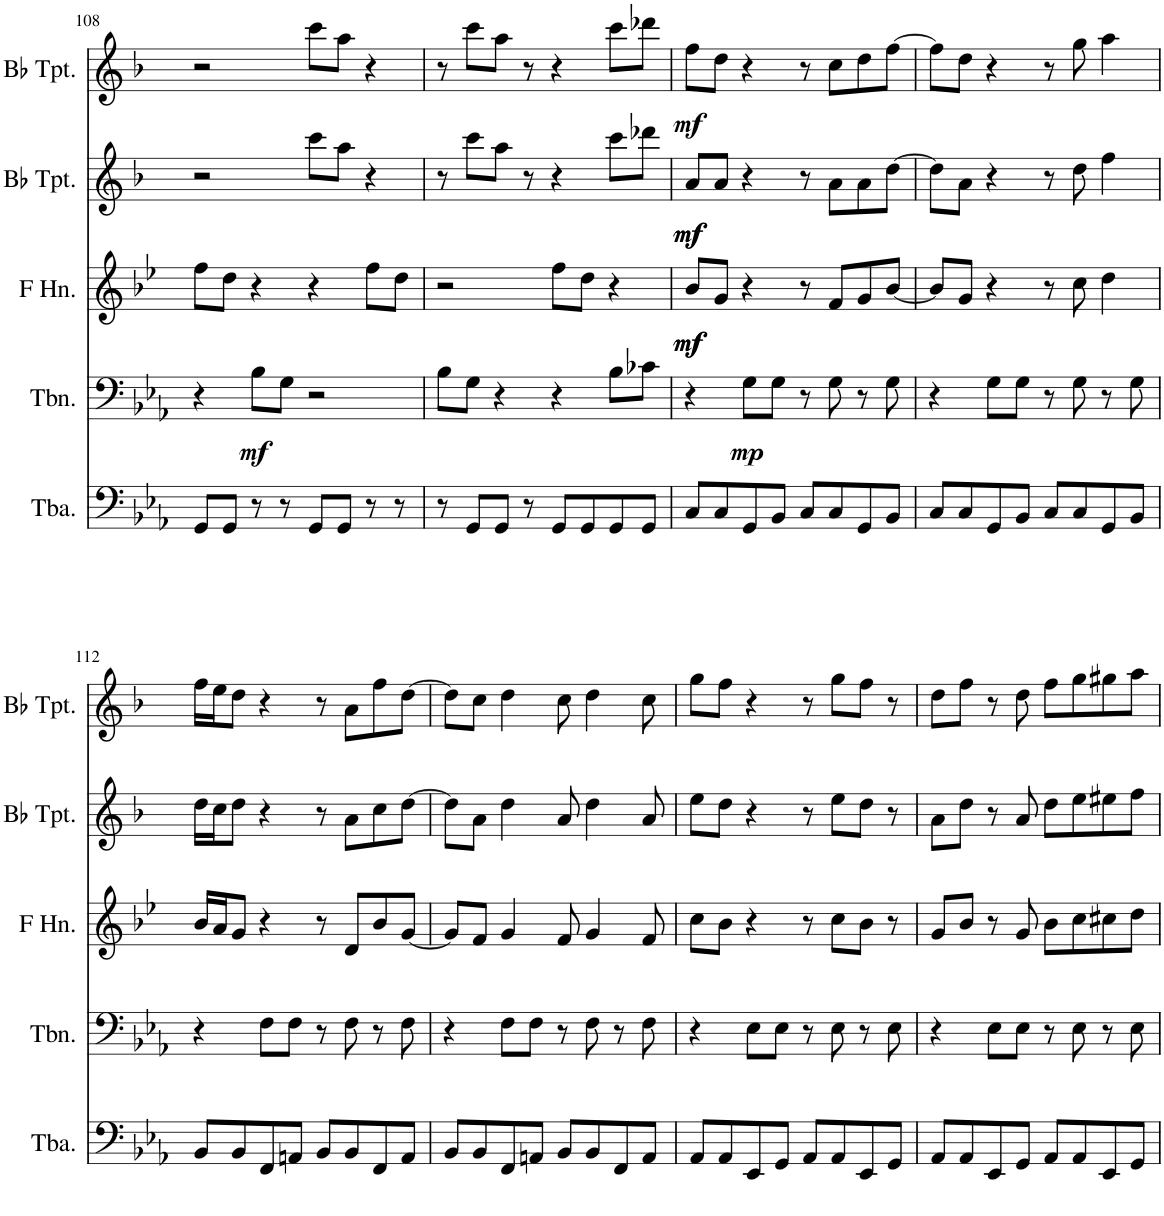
**kern	**kern	**dynam	**kern	**dynam	**kern	**dynam	**kern	**dynam
*part5	*part4	*part4	*part3	*part3	*part2	*part2	*part1	*part1
*staff5	*staff4	*staff4	*staff3	*staff3	*staff2	*staff2	*staff1	*staff1
*I"Tuba	*I"Trombone	*	*I"Horn in F	*	*I"Bb Trumpet 2	*	*I"Bb Trumpet 1	*
*I'Tba.	*I'Tbn.	*	*	*	*I'Bb Tpt.	*	*I'Bb Tpt.	*
!!LO:PB:g=z
*clefF4	*clefF4	*	*clefG2	*	*clefG2	*	*clefG2	*
*	*	*	*Trd4c7	*	*Trd1c2	*	*Trd1c2	*
*k[b-e-a-]	*k[b-e-a-]	*	*k[b-e-]	*	*k[b-]	*	*k[b-]	*
*M4/4	*M4/4	*	*M4/4	*	*M4/4	*	*M4/4	*
=108	=108	=108	=108	=108	=108	=108	=108	=108
8GG/L	4r	.	8ff\L	.	2r	.	2r	.
8GG/J	.	.	8dd\J	.	.	.	.	.
!	!	!LO:DY:b	!	!	!	!	!	!
8r	8B-\L	mf	4r	.	.	.	.	.
8r	8G\J	.	.	.	.	.	.	.
8GG/L	2r	.	4r	.	8ccc\L	.	8ccc\L	.
8GG/J	.	.	.	.	8aa\J	.	8aa\J	.
8r	.	.	8ff\L	.	4r	.	4r	.
8r	.	.	8dd\J	.	.	.	.	.
=109	=109	=109	=109	=109	=109	=109	=109	=109
8r	8B-\L	.	2r	.	8r	.	8r	.
8GG/L	8G\J	.	.	.	8ccc\L	.	8ccc\L	.
8GG/J	4r	.	.	.	8aa\J	.	8aa\J	.
8r	.	.	.	.	8r	.	8r	.
8GG/L	4r	.	8ff\L	.	4r	.	4r	.
8GG/	.	.	8dd\J	.	.	.	.	.
8GG/	8B-\L	.	4r	.	8ccc\L	.	8ccc\L	.
8GG/J	8c-X\J	.	.	.	8ddd-X\J	.	8ddd-X\J	.
=110	=110	=110	=110	=110	=110	=110	=110	=110
!	!	!	!	!LO:DY:b	!	!	!	!
!	!	!	!	!LO:DY:n=1:b	!	!LO:DY:b	!	!
!	!	!	!	!	!	!LO:DY:n=1:b	!	!LO:DY:b
8C/L	4r	.	8b-/L	mf mf	8a/L	mf mf	8ff\L	mf
8C/	.	.	8g/J	.	8a/J	.	8dd\J	.
!	!	!LO:DY:b	!	!	!	!	!	!
8GG/	8G\L	mp	4r	.	4r	.	4r	.
8BB-/J	8G\J	.	.	.	.	.	.	.
8C/L	8r	.	8r	.	8r	.	8r	.
8C/	8G\	.	8f/L	.	8a\L	.	8cc\L	.
8GG/	8r	.	8g/	.	8a\	.	8dd\	.
8BB-/J	8G\	.	[8b-/J	.	[8dd\J	.	[8ff\J	.
=111	=111	=111	=111	=111	=111	=111	=111	=111
8C/L	4r	.	8b-/L]	.	8dd\L]	.	8ff\L]	.
8C/	.	.	8g/J	.	8a\J	.	8dd\J	.
8GG/	8G\L	.	4r	.	4r	.	4r	.
8BB-/J	8G\J	.	.	.	.	.	.	.
8C/L	8r	.	8r	.	8r	.	8r	.
8C/	8G\	.	8cc\	.	8dd\	.	8gg\	.
8GG/	8r	.	4dd\	.	4ff\	.	4aa\	.
8BB-/J	8G\	.	.	.	.	.	.	.
!!LO:LB:g=z
=112	=112	=112	=112	=112	=112	=112	=112	=112
8BB-/L	4r	.	16b-/LL	.	16dd\LL	.	16ff\LL	.
.	.	.	16a/J	.	16cc\J	.	16ee\J	.
8BB-/	.	.	8g/J	.	8dd\J	.	8dd\J	.
8FF/	8F\L	.	4r	.	4r	.	4r	.
8AAn/J	8F\J	.	.	.	.	.	.	.
8BB-/L	8r	.	8r	.	8r	.	8r	.
8BB-/	8F\	.	8d/L	.	8a\L	.	8a\L	.
8FF/	8r	.	8b-/	.	8cc\	.	8ff\	.
8AA/J	8F\	.	[8g/J	.	[8dd\J	.	[8dd\J	.
=113	=113	=113	=113	=113	=113	=113	=113	=113
8BB-/L	4r	.	8g/L]	.	8dd\L]	.	8dd\L]	.
8BB-/	.	.	8f/J	.	8a\J	.	8cc\J	.
8FF/	8F\L	.	4g/	.	4dd\	.	4dd\	.
8AAn/J	8F\J	.	.	.	.	.	.	.
8BB-/L	8r	.	8f/	.	8a/	.	8cc\	.
8BB-/	8F\	.	4g/	.	4dd\	.	4dd\	.
8FF/	8r	.	.	.	.	.	.	.
8AA/J	8F\	.	8f/	.	8a/	.	8cc\	.
=114	=114	=114	=114	=114	=114	=114	=114	=114
8AA-/L	4r	.	8cc\L	.	8ee\L	.	8gg\L	.
8AA-/	.	.	8b-\J	.	8dd\J	.	8ff\J	.
8EE-/	8E-\L	.	4r	.	4r	.	4r	.
8GG/J	8E-\J	.	.	.	.	.	.	.
8AA-/L	8r	.	8r	.	8r	.	8r	.
8AA-/	8E-\	.	8cc\L	.	8ee\L	.	8gg\L	.
8EE-/	8r	.	8b-\J	.	8dd\J	.	8ff\J	.
8GG/J	8E-\	.	8r	.	8r	.	8r	.
=115	=115	=115	=115	=115	=115	=115	=115	=115
8AA-/L	4r	.	8g/L	.	8a\L	.	8dd\L	.
8AA-/	.	.	8b-/J	.	8dd\J	.	8ff\J	.
8EE-/	8E-\L	.	8r	.	8r	.	8r	.
8GG/J	8E-\J	.	8g/	.	8a/	.	8dd\	.
8AA-/L	8r	.	8b-\L	.	8dd\L	.	8ff\L	.
8AA-/	8E-\	.	8cc\	.	8ee\	.	8gg\	.
8EE-/	8r	.	8cc#X\	.	8ee#X\	.	8gg#X\	.
8GG/J	8E-\	.	8dd\J	.	8ff\J	.	8aa\J	.
=	=	=	=	=	=	=	=	=
*-	*-	*-	*-	*-	*-	*-	*-	*-
